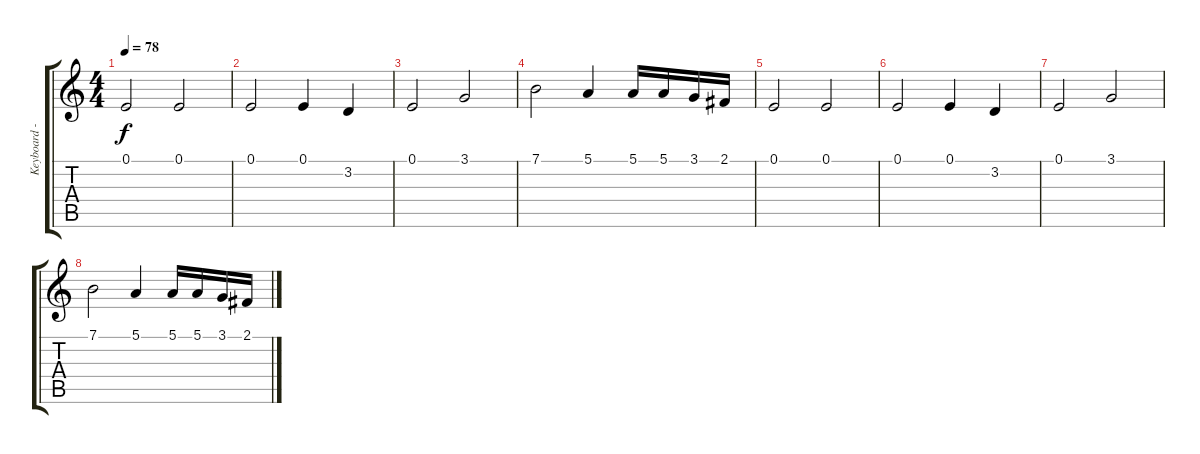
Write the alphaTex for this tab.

\track ("Keyboard - Sound4" "Keyboard -") {instrument pad2warm}
\staff {score tabs}
\tuning (E4 B3 G3 D3 A2 E2) {hide}
\ts (4 4)
\tempo 78
\clef g2
\ks c
0.1.2{dy f} 0.1.2 |
0.1.2 0.1.4 3.2.4 |
0.1.2 3.1.2 |
7.1.2 5.1.4 5.1.16 5.1.16 3.1.16 2.1.16 |
0.1.2 0.1.2 |
0.1.2 0.1.4 3.2.4 |
0.1.2 3.1.2 |
7.1.2 5.1.4 5.1.16 5.1.16 3.1.16 2.1.16
